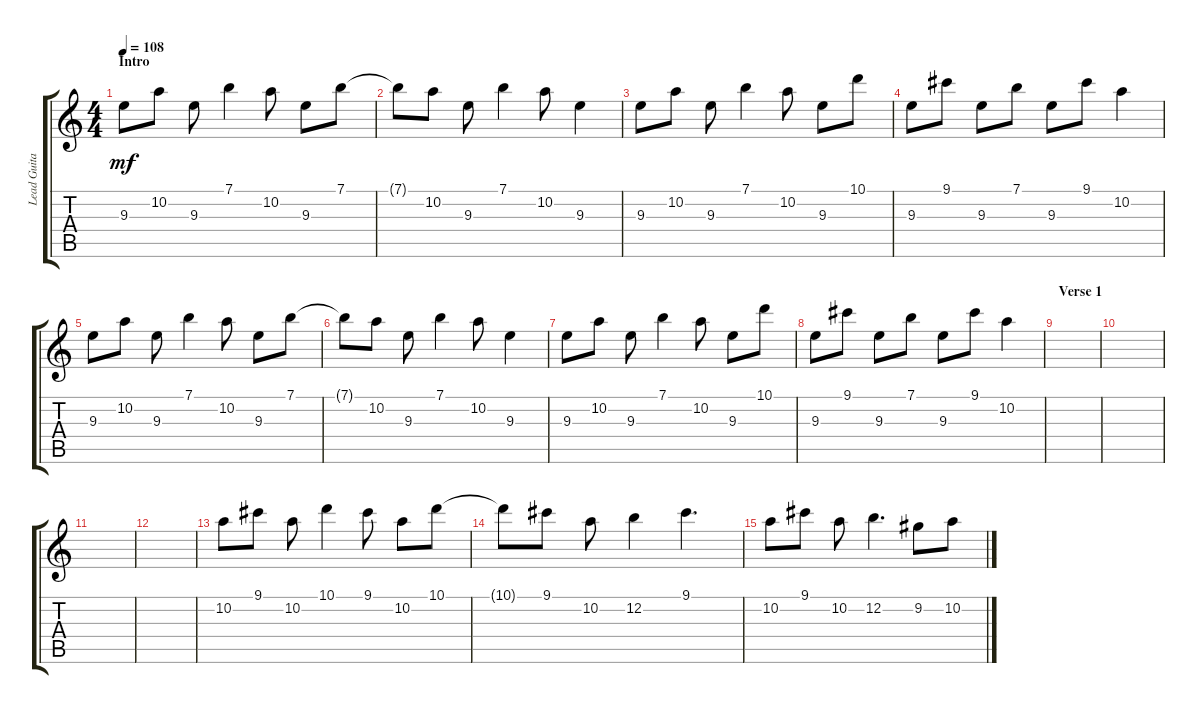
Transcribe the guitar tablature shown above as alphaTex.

\track ("Lead Guitar" "Lead Guita") {instrument overdrivenguitar}
\staff {score tabs}
\tuning (E4 B3 G3 D3 A2 E2) {hide}
\ts (4 4)
\section ("" "Intro")
\tempo 108
\clef g2
\ks c
9.3.8{dy mf instrument overdrivenguitar} 10.2.8 9.3.8 7.1.4 10.2.8 9.3.8 7.1.8 |
7.1{t}.8 10.2.8 9.3.8 7.1.4 10.2.8 9.3.4 |
9.3.8 10.2.8 9.3.8 7.1.4 10.2.8 9.3.8 10.1.8 |
9.3.8 9.1.8 9.3.8 7.1.8 9.3.8 9.1.8 10.2.4 |
9.3.8 10.2.8 9.3.8 7.1.4 10.2.8 9.3.8 7.1.8 |
7.1{t}.8 10.2.8 9.3.8 7.1.4 10.2.8 9.3.4 |
9.3.8 10.2.8 9.3.8 7.1.4 10.2.8 9.3.8 10.1.8 |
9.3.8 9.1.8 9.3.8 7.1.8 9.3.8 9.1.8 10.2.4 |
\section ("" "Verse 1")
|
|
|
|
10.2.8 9.1.8 10.2.8 10.1.4 9.1.8 10.2.8 10.1.8 |
10.1{t}.8 9.1.8 10.2.8 12.2.4 9.1.4{d} |
10.2.8 9.1.8 10.2.8 12.2.4{d} 9.2.8 10.2.8
